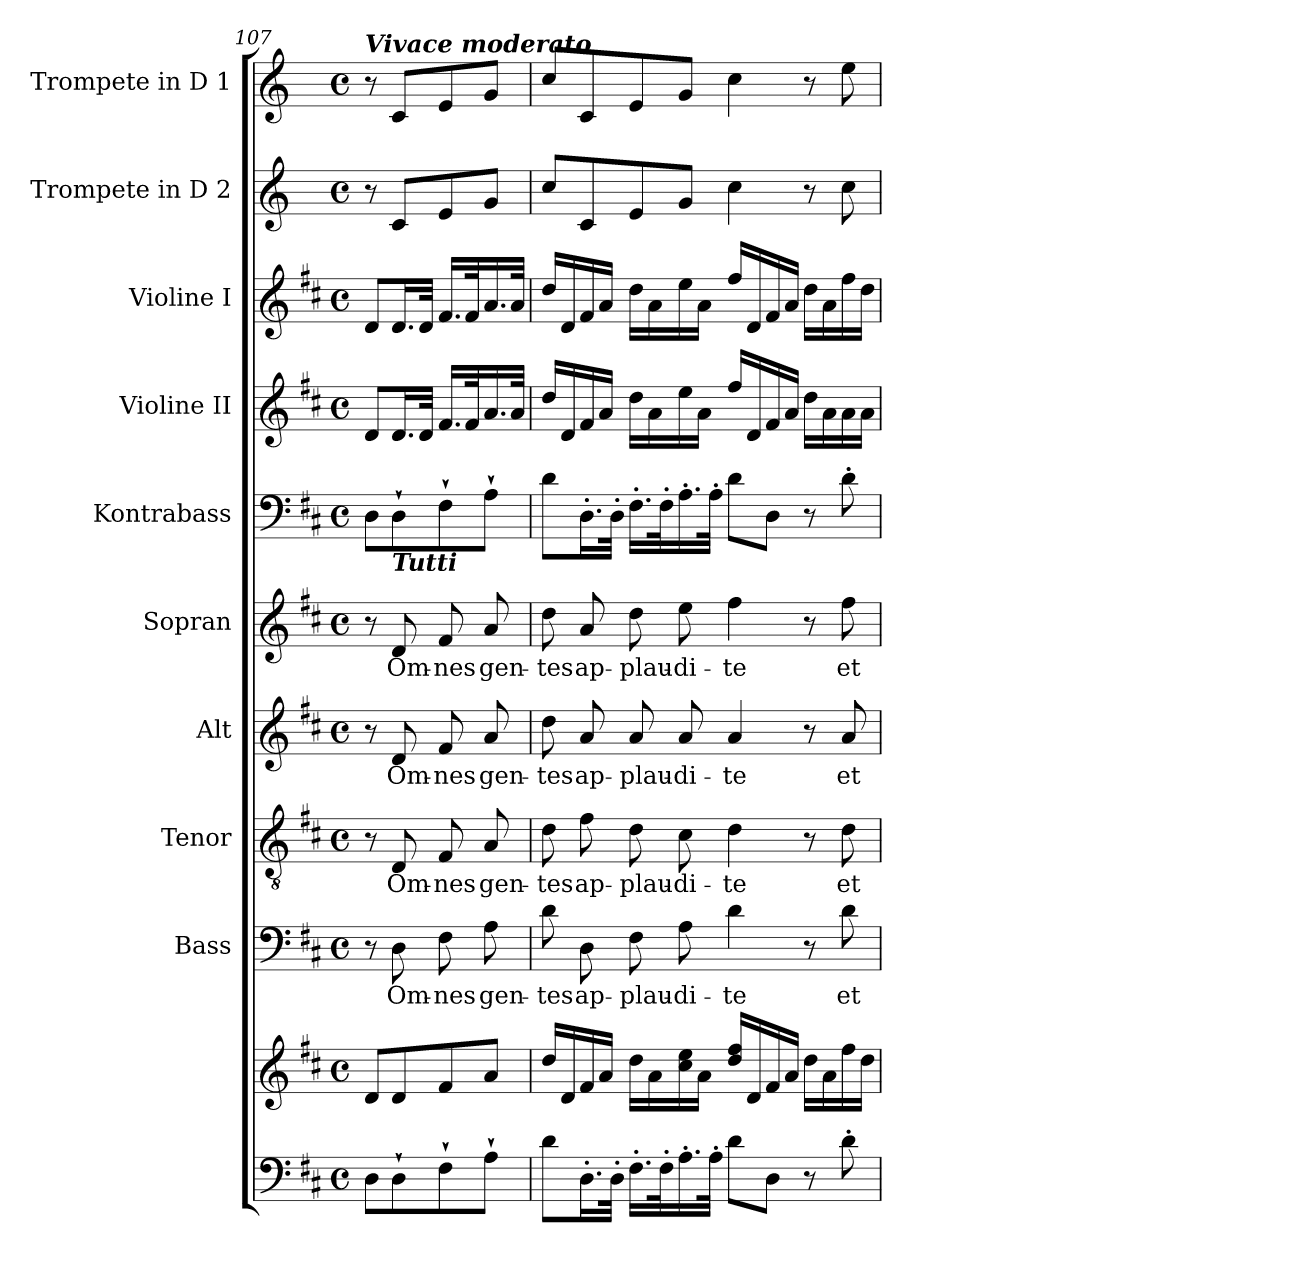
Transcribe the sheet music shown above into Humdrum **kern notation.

**kern	**kern	**kern	**text	**kern	**text	**kern	**text	**kern	**text	**kern	**kern	**kern	**kern	**kern
*part10	*part10	*part9	*part9	*part8	*part8	*part7	*part7	*part6	*part6	*part5	*part4	*part3	*part2	*part1
*staff11	*staff10	*staff9	*staff9	*staff8	*staff8	*staff7	*staff7	*staff6	*staff6	*staff5	*staff4	*staff3	*staff2	*staff1
*	*	*I"Bass	*	*I"Tenor	*	*I"Alt	*	*I"Sopran	*	*I"Kontrabass	*I"Violine II	*I"Violine I	*I"Trompete in D 2	*I"Trompete in D 1
*	*	*I'B.	*	*I'T.	*	*I'A.	*	*I'S.	*	*I'Kb.	*I'Vl. II	*I'Vl. I	*I'Trp. D 2	*I'Trp. D 1
!!LO:PB:g=z
*clefF4	*clefG2	*clefF4	*	*clefGv2	*	*clefG2	*	*clefG2	*	*clefF4	*clefG2	*clefG2	*clefG2	*clefG2
*	*	*	*	*	*	*	*	*	*	*ITrd7c12	*	*	*ITrd-1c-2	*ITrd-1c-2
*k[f#c#]	*k[f#c#]	*k[f#c#]	*	*k[f#c#]	*	*k[f#c#]	*	*k[f#c#]	*	*k[f#c#]	*k[f#c#]	*k[f#c#]	*k[f#c#]	*k[f#c#]
*D:	*D:	*D:	*	*D:	*	*D:	*	*D:	*	*D:	*D:	*D:	*D:	*D:
*M4/4	*M4/4	*M4/4	*	*M4/4	*	*M4/4	*	*M4/4	*	*M4/4	*M4/4	*M4/4	*M4/4	*M4/4
*met(c)	*met(c)	*met(c)	*	*met(c)	*	*met(c)	*	*met(c)	*	*met(c)	*met(c)	*met(c)	*met(c)	*met(c)
=107	=107	=107	=107	=107	=107	=107	=107	=107	=107	=107	=107	=107	=107	=107
!	!	!	!	!	!	!	!	!	!	!	!	!	!	!LO:TX:a:Bi:t=Vivace moderato
8D\L	8d/L	8r	.	8r	.	8r	.	8r	.	8DD\L	8d/L	8d/L	8r	8r
!	!	!	!	!	!	!	!	!	!	!LO:TX:b:Bi:t=Tutti	!	!	!	!
!	!	!	!LO:LY:b	!	!LO:LY:b	!	!LO:LY:b	!	!LO:LY:b	!	!	!	!	!
8D`>\	8d/	8D\	Om-	8D/	Om-	8d/	Om-	8d/	Om-	8DD`>\	16.d/L	16.d/L	8d/L	8d/L
.	.	.	.	.	.	.	.	.	.	.	32d/JJk	32d/JJk	.	.
!	!	!	!LO:LY:b	!	!LO:LY:b	!	!LO:LY:b	!	!LO:LY:b	!	!	!	!	!
8F#`>\	8f#/	8F#\	-nes	8F#/	-nes	8f#/	-nes	8f#/	-nes	8FF#`>\	16.f#/LL	16.f#/LL	8f#/	8f#/
.	.	.	.	.	.	.	.	.	.	.	32f#/k	32f#/k	.	.
!	!	!	!LO:LY:b	!	!LO:LY:b	!	!LO:LY:b	!	!LO:LY:b	!	!	!	!	!
8A`>\J	8a/J	8A\	gen-	8A/	gen-	8a/	gen-	8a/	gen-	8AA`>\J	16.a/	16.a/	8a/J	8a/J
.	.	.	.	.	.	.	.	.	.	.	32a/JJk	32a/JJk	.	.
=108	=108	=108	=108	=108	=108	=108	=108	=108	=108	=108	=108	=108	=108	=108
!	!	!	!LO:LY:b	!	!LO:LY:b	!	!LO:LY:b	!	!LO:LY:b	!	!	!	!	!
8d\L	16dd/LL	8d\	-tes	8d\	-tes	8dd\	-tes	8dd\	-tes	8D\L	16dd/LL	16dd/LL	8dd/L	8dd/L
.	16d/	.	.	.	.	.	.	.	.	.	16d/	16d/	.	.
!	!	!	!LO:LY:b	!	!LO:LY:b	!	!LO:LY:b	!	!LO:LY:b	!	!	!	!	!
16.D'>\L	16f#/	8D\	ap-	8f#\	ap-	8a/	ap-	8a/	ap-	16.DD'>\L	16f#/	16f#/	8d/	8d/
.	16a/JJ	.	.	.	.	.	.	.	.	.	16a/JJ	16a/JJ	.	.
32D'>\JJk	.	.	.	.	.	.	.	.	.	32DD'>\JJk	.	.	.	.
!	!	!	!LO:LY:b	!	!LO:LY:b	!	!LO:LY:b	!	!LO:LY:b	!	!	!	!	!
16.F#'>\LL	16dd\LL	8F#\	-plau-	8d\	-plau-	8a/	-plau-	8dd\	-plau-	16.FF#'>\LL	16dd\LL	16dd\LL	8f#/	8f#/
.	16a\	.	.	.	.	.	.	.	.	.	16a\	16a\	.	.
32F#'>\k	.	.	.	.	.	.	.	.	.	32FF#'>\k	.	.	.	.
!	!	!	!LO:LY:b	!	!LO:LY:b	!	!LO:LY:b	!	!LO:LY:b	!	!	!	!	!
16.A'>\	16cc#\ 16ee\	8A\	-di-	8c#\	-di-	8a/	-di-	8ee\	-di-	16.AA'>\	16ee\	16ee\	8a/J	8a/J
.	16a\JJ	.	.	.	.	.	.	.	.	.	16a\JJ	16a\JJ	.	.
32A'>\JJk	.	.	.	.	.	.	.	.	.	32AA'>\JJk	.	.	.	.
!	!	!	!LO:LY:b	!	!LO:LY:b	!	!LO:LY:b	!	!LO:LY:b	!	!	!	!	!
8d\L	16dd/ 16ff#/LL	4d\	-te	4d\	-te	4a/	-te	4ff#\	-te	8D\L	16ff#/LL	16ff#/LL	4dd\	4dd\
.	16d/	.	.	.	.	.	.	.	.	.	16d/	16d/	.	.
8D\J	16f#/	.	.	.	.	.	.	.	.	8DD\J	16f#/	16f#/	.	.
.	16a/JJ	.	.	.	.	.	.	.	.	.	16a/JJ	16a/JJ	.	.
8r	16dd\LL	8r	.	8r	.	8r	.	8r	.	8r	16dd\LL	16dd\LL	8r	8r
.	16a\	.	.	.	.	.	.	.	.	.	16a\	16a\	.	.
!	!	!	!LO:LY:b	!	!LO:LY:b	!	!LO:LY:b	!	!LO:LY:b	!	!	!	!	!
8d'>\	16ff#\	8d\	et	8d\	et	8a/	et	8ff#\	et	8D'>\	16a\	16ff#\	8dd\	8ff#\
.	16dd\JJ	.	.	.	.	.	.	.	.	.	16a\JJ	16dd\JJ	.	.
=	=	=	=	=	=	=	=	=	=	=	=	=	=	=
*-	*-	*-	*-	*-	*-	*-	*-	*-	*-	*-	*-	*-	*-	*-
